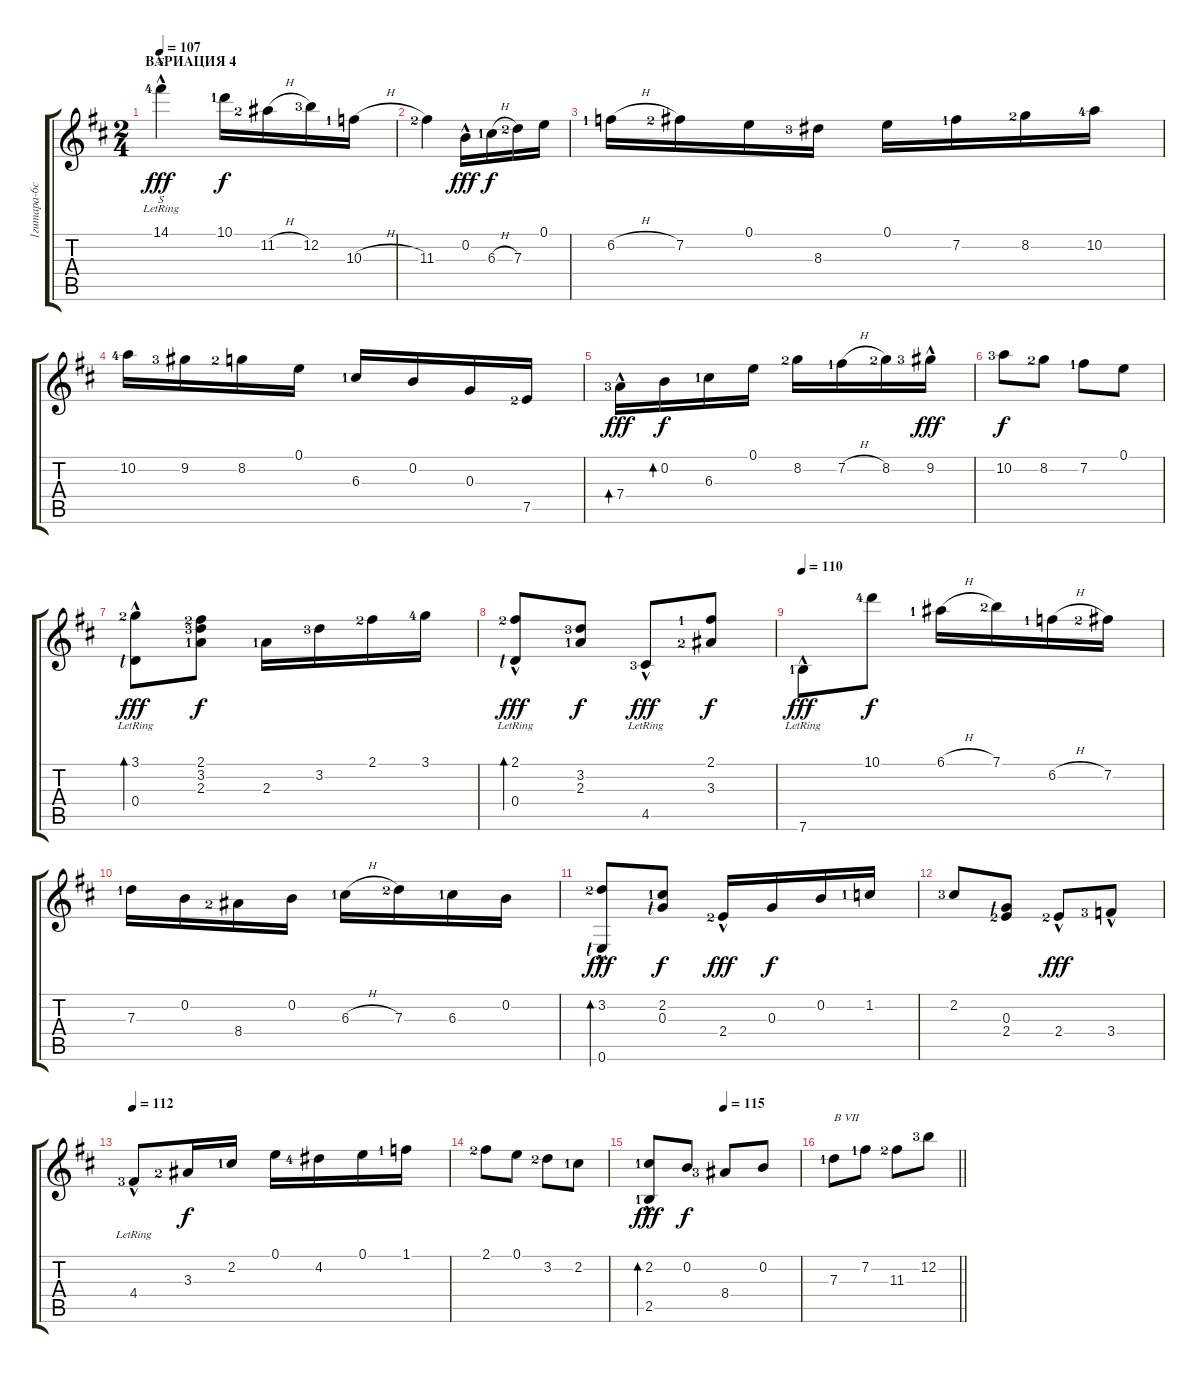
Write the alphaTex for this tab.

\track ("1гитара-6стр" "1гитара-6с") {instrument acousticguitarnylon}
\staff {score tabs}
\tuning (E4 B3 G3 D3 A2 E2) {hide}
\ts (2 4)
\section ("" "ВАРИАЦИЯ 4")
\tempo 107
\clef g2
\ks bminor
14.1{hac lr lf 5}.4{s dy fff} 10.1{lf 2}.16{dy f} 11.2{h lf 3}.16 12.2{lf 4}.16 10.3{h lf 2}.16 |
11.3{lf 3}.4 0.2{hac}.16{dy fff} 6.3{h lf 2}.16{dy f} 7.3{lf 3}.16 0.1.16 |
6.2{h lf 2}.16 7.2{lf 3}.16 0.1.16 8.3{lf 4}.16 0.1.16 7.2{lf 2}.16 8.2{lf 3}.16 10.2{lf 5}.16 |
10.2{lf 5}.16 9.2{lf 4}.16 8.2{lf 3}.16 0.1.16 6.3{lf 2}.16 0.2.16 0.3.16 7.5{lf 3}.16 |
7.4{hac lf 4}.16{bd 60 dy fff} 0.2.16{bd 60 dy f} 6.3{lf 2}.16 0.1.16 8.2{lf 3}.16 7.2{h lf 2}.16 8.2{lf 3}.16 9.2{hac lf 4}.16{dy fff} |
10.2{lf 4}.8{dy f} 8.2{lf 3}.8 7.2{lf 2}.8 0.1.8 |
(3.1{hac lf 3} 0.4{hac lr lf 1}).8{bd 480 dy fff} (2.1{lf 3} 3.2{lf 4} 2.3{lf 2}).8{dy f} 2.3{lf 2}.16 3.2{lf 4}.16 2.1{lf 3}.16 3.1{lf 5}.16 |
(2.1{lf 3} 0.4{hac lr lf 1}).8{bd 480 dy fff} (3.2{lf 4} 2.3{lf 2}).8{dy f} 4.5{hac lr lf 4}.8{dy fff} (2.1{lf 2} 3.3{lf 3}).8{dy f} |
\tempo 110
7.6{hac lr lf 2}.8{dy fff} 10.1{lf 5}.8{dy f} 6.1{h lf 2}.16 7.1{lf 3}.16 6.2{h lf 2}.16 7.2{lf 3}.16 |
7.3{lf 2}.16 0.2.16 8.4{lf 3}.16 0.2.16 6.3{h lf 2}.16 7.3{lf 3}.16 6.3{lf 2}.16 0.2.16 |
(3.2{lf 3} 0.6{hac lf 1}).8{bd 480 dy fff} (2.2{lf 2} 0.3{lf 1}).8{dy f} 2.4{hac lf 3}.16{dy fff} 0.3.16{dy f} 0.2.16 1.2{lf 2}.16 |
2.2{lf 4}.8 (0.3{lf 1} 2.4{lf 3}).8 2.4{hac lf 3}.8{dy fff} 3.4{hac lf 4}.8 |
\tempo 112
4.4{hac lr lf 4}.8 3.3{lf 3}.16{dy f} 2.2{lf 2}.16 0.1.16 4.2{lf 5}.16 0.1.16 1.1{lf 2}.16 |
2.1{lf 3}.8 0.1.8 3.2{lf 3}.8 2.2{lf 2}.8 |
\tempo (115 0.5)
(2.2{lf 2} 2.5{hac lf 2}).8{bd 480 dy fff} 0.2.8{dy f} 8.4{lf 4}.8 0.2.8 |
\barLineRight lightlight
7.3{lf 2}.8{txt "B VII"} 7.2{lf 2}.8 11.3{lf 3}.8 12.2{lf 4}.8
